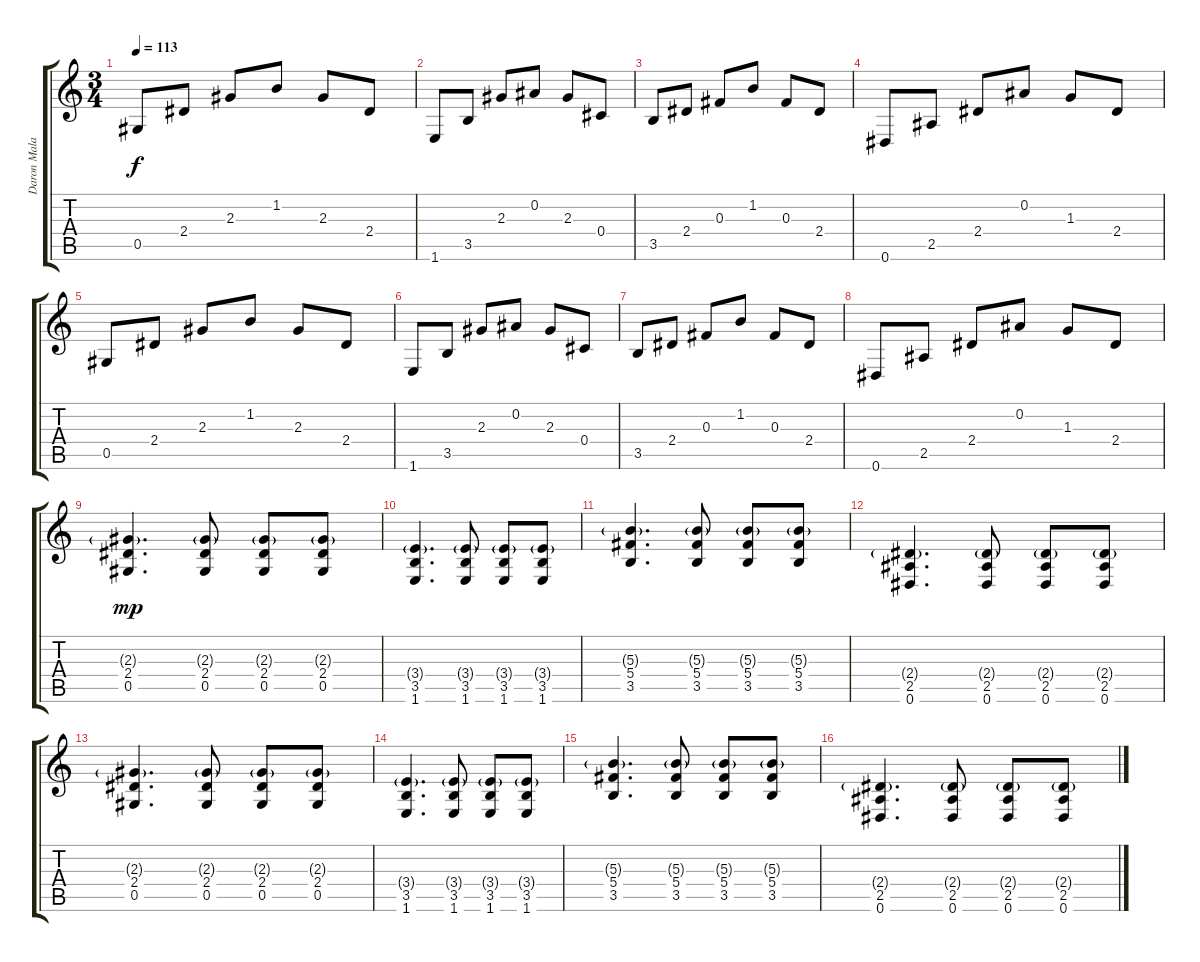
\track ("Daron Malakian" "Daron Mala") {instrument electricguitarclean}
\staff {score tabs}
\tuning (Eb4 Bb3 Gb3 Db3 Ab2 Eb2) {hide}
\ts (3 4)
\tempo 113
\clef g2
\ks c
0.5.8{dy f} 2.4.8 2.3.8 1.2.8 2.3.8 2.4.8 |
1.6.8 3.5.8 2.3.8 0.2.8 2.3.8 0.4.8 |
3.5.8 2.4.8 0.3.8 1.2.8 0.3.8 2.4.8 |
0.6.8 2.5.8 2.4.8 0.2.8 1.3.8 2.4.8 |
0.5.8 2.4.8 2.3.8 1.2.8 2.3.8 2.4.8 |
1.6.8 3.5.8 2.3.8 0.2.8 2.3.8 0.4.8 |
3.5.8 2.4.8 0.3.8 1.2.8 0.3.8 2.4.8 |
0.6.8 2.5.8 2.4.8 0.2.8 1.3.8 2.4.8 |
(2.3{g} 2.4 0.5).4{d dy mp} (2.3{g} 2.4 0.5).8 (2.3{g} 2.4 0.5).8 (2.3{g} 2.4 0.5).8 |
(3.4{g} 3.5 1.6).4{d} (3.4{g} 3.5 1.6).8 (3.4{g} 3.5 1.6).8 (3.4{g} 3.5 1.6).8 |
(5.3{g} 5.4 3.5).4{d} (5.3{g} 5.4 3.5).8 (5.3{g} 5.4 3.5).8 (5.3{g} 5.4 3.5).8 |
(2.4{g} 2.5 0.6).4{d} (2.4{g} 2.5 0.6).8 (2.4{g} 2.5 0.6).8 (2.4{g} 2.5 0.6).8 |
(2.3{g} 2.4 0.5).4{d} (2.3{g} 2.4 0.5).8 (2.3{g} 2.4 0.5).8 (2.3{g} 2.4 0.5).8 |
(3.4{g} 3.5 1.6).4{d} (3.4{g} 3.5 1.6).8 (3.4{g} 3.5 1.6).8 (3.4{g} 3.5 1.6).8 |
(5.3{g} 5.4 3.5).4{d} (5.3{g} 5.4 3.5).8 (5.3{g} 5.4 3.5).8 (5.3{g} 5.4 3.5).8 |
(2.4{g} 2.5 0.6).4{d} (2.4{g} 2.5 0.6).8 (2.4{g} 2.5 0.6).8 (2.4{g} 2.5 0.6).8
